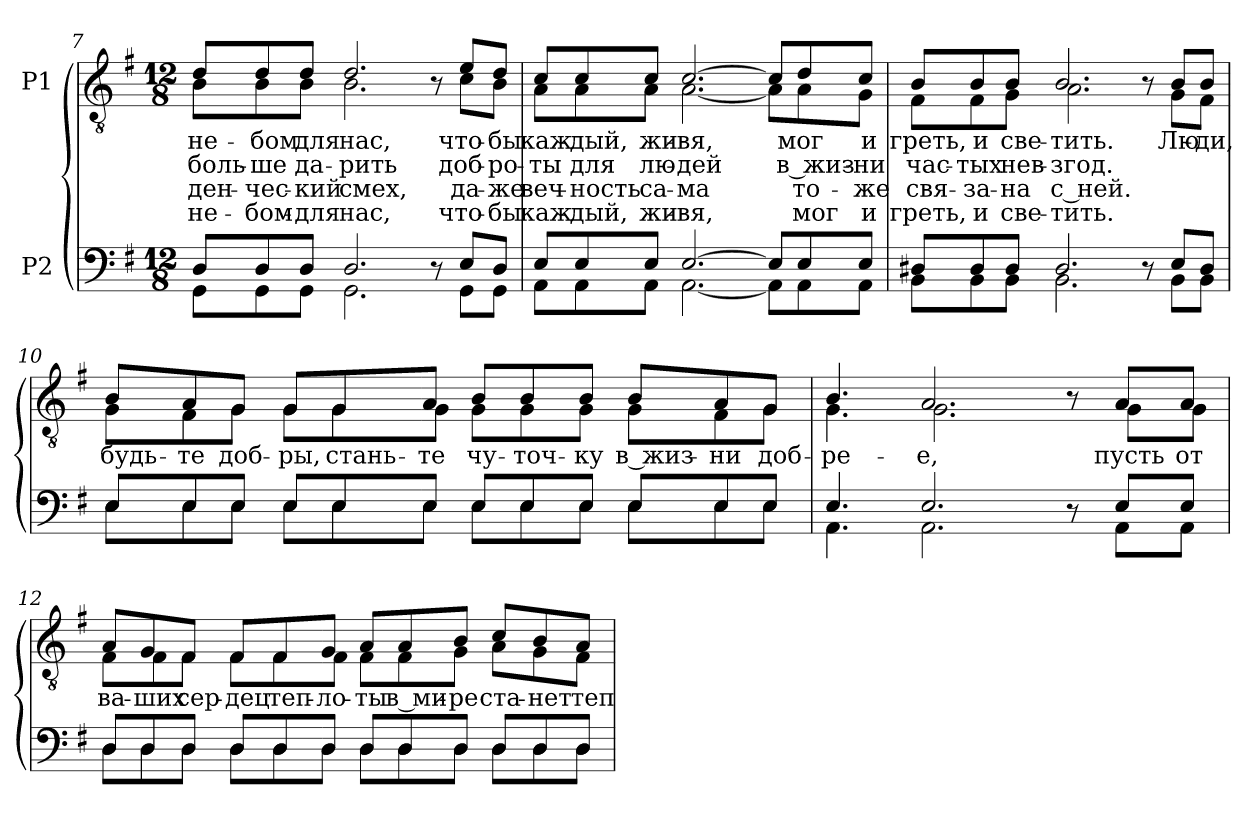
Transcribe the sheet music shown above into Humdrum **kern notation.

**kern	**kern	**text	**text	**text	**text
*part2	*part1	*part1	*part1	*part1	*part1
*staff2	*staff1	*staff1	*staff1	*staff1	*staff1
*I"P2	*I"P1	*	*	*	*
*clefF4	*clefGv2	*	*	*	*
*	*ITrd7c12	*	*	*	*
*k[f#]	*k[f#]	*	*	*	*
*e:	*e:	*	*	*	*
*M12/8	*M12/8	*	*	*	*
=7	=7	=7	=7	=7	=7
*^	*	*	*	*	*
!	!	!	!LO:LY:b:color=#000000	!LO:LY:b:color=#000000	!LO:LY:b:color=#000000	!LO:LY:b:color=#000000
*	*	*^	*	*	*	*
8Di/L	8GGi\L	8Di/L	8BBi\L	не-	боль-	-ден-	не-
!	!	!	!	!LO:LY:b:color=#000000	!LO:LY:b:color=#000000	!LO:LY:b:color=#000000	!LO:LY:b:color=#000000
8Di/	8GGi\	8Di/	8BBi\	-бом	-ше	-чес-	-бом-
!	!	!	!	!LO:LY:b:color=#000000	!LO:LY:b:color=#000000	!LO:LY:b:color=#000000	!LO:LY:b:color=#000000
8Di/J	8GGi\J	8Di/J	8BBi\J	для	да-	-кий	-для
!	!	!	!	!LO:LY:b:color=#000000	!LO:LY:b:color=#000000	!LO:LY:b:color=#000000	!LO:LY:b:color=#000000
2.Di/	2.GGi\	2.Di/	2.BBi\	нас,	-рить	смех,	нас,
8r	8ryy	8r	8ryy	.	.	.	.
!	!	!	!	!LO:LY:b:color=#000000	!LO:LY:b:color=#000000	!LO:LY:b:color=#000000	!LO:LY:b:color=#000000
8Ei/L	8GGi\L	8Ei/L	8Ci\L	что-	доб-	да-	что-
!	!	!	!	!LO:LY:b:color=#000000	!LO:LY:b:color=#000000	!LO:LY:b:color=#000000	!LO:LY:b:color=#000000
8Di/J	8GGi\J	8Di/J	8BBi\J	-бы	-ро-	-же	-бы
!!LO:LB:g=z	!!
=8	=8	=8	=8	=8	=8	=8	=8
!	!	!	!	!LO:LY:b:color=#000000	!LO:LY:b:color=#000000	!LO:LY:b:color=#000000	!LO:LY:b:color=#000000
8Ei/L	8AAi\L	8Ci/L	8AAi\L	каж-	-ты	веч-	каж-
!	!	!	!	!LO:LY:b:color=#000000	!LO:LY:b:color=#000000	!LO:LY:b:color=#000000	!LO:LY:b:color=#000000
8Ei/	8AAi\	8Ci/	8AAi\	-дый,	для	-ность	-дый,
!	!	!	!	!LO:LY:b:color=#000000	!LO:LY:b:color=#000000	!LO:LY:b:color=#000000	!LO:LY:b:color=#000000
8Ei/J	8AAi\J	8Ci/J	8AAi\J	жи-	лю-	са-	жи-
!	!	!	!	!LO:LY:b:color=#000000	!LO:LY:b:color=#000000	!LO:LY:b:color=#000000	!LO:LY:b:color=#000000
[>2.Ei/	[<2.AAi\	[>2.Ci/	[<2.AAi\	-вя,	-дей	-ма	-вя,
8Ei/L]	8AAi\L]	8Ci/L]	8AAi\L]	.	.	.	.
!	!	!	!	!LO:LY:b:color=#000000	!LO:LY:b:color=#000000	!LO:LY:b:color=#000000	!LO:LY:b:color=#000000
8Ei/	8AAi\	8Di/	8AAi\	мог	в жиз-	то-	мог
!	!	!	!	!LO:LY:b:color=#000000	!LO:LY:b:color=#000000	!LO:LY:b:color=#000000	!LO:LY:b:color=#000000
8Ei/J	8AAi\J	8Ci/J	8GGi\J	и	-ни	-же	и
=9	=9	=9	=9	=9	=9	=9	=9
!	!	!	!	!LO:LY:b:color=#000000	!LO:LY:b:color=#000000	!LO:LY:b:color=#000000	!LO:LY:b:color=#000000
8D#Xi/L	8BBi\L	8BBi/L	8FF#i\L	греть,	час-	свя-	греть,
!	!	!	!	!LO:LY:b:color=#000000	!LO:LY:b:color=#000000	!LO:LY:b:color=#000000	!LO:LY:b:color=#000000
8D#i/	8BBi\	8BBi/	8FF#i\	и	-тых	-за-	и
!	!	!	!	!LO:LY:b:color=#000000	!LO:LY:b:color=#000000	!LO:LY:b:color=#000000	!LO:LY:b:color=#000000
8D#i/J	8BBi\J	8BBi/J	8GGi\J	све-	нев-	-на	све-
!	!	!	!	!LO:LY:b:color=#000000	!LO:LY:b:color=#000000	!LO:LY:b:color=#000000	!LO:LY:b:color=#000000
2.D#i/	2.BBi\	2.BBi/	2.AAi\	-тить.	-згод.	с ней.	-тить.
8r	8ryy	8r	8ryy	.	.	.	.
!	!	!	!	!LO:LY:b:color=#000000	!	!	!
8Ei/L	8BBi\L	8BBi/L	8GGi\L	Лю-	.	.	.
!	!	!	!	!LO:LY:b:color=#000000	!	!	!
8D#i/J	8BBi\J	8BBi/J	8FF#i\J	-ди,	.	.	.
!!LO:PB:g=z	!!
=10	=10	=10	=10	=10	=10	=10	=10
!	!	!	!	!LO:LY:b:color=#000000	!	!	!
8Ei/L	8Ei\L	8BBi/L	8GGi\L	будь-	.	.	.
!	!	!	!	!LO:LY:b:color=#000000	!	!	!
8Ei/	8Ei\	8AAi/	8FF#i\	-те	.	.	.
!	!	!	!	!LO:LY:b:color=#000000	!	!	!
8Ei/J	8Ei\J	8GGi/J	8GGi\J	доб-	.	.	.
!	!	!	!	!LO:LY:b:color=#000000	!	!	!
8Ei/L	8Ei\L	8GGi/L	8GGi\L	-ры,	.	.	.
!	!	!	!	!LO:LY:b:color=#000000	!	!	!
8Ei/	8Ei\	8GGi/	8GGi\	стань-	.	.	.
!	!	!	!	!LO:LY:b:color=#000000	!	!	!
8Ei/J	8Ei\J	8AAi/J	8GGi\J	-те	.	.	.
!	!	!	!	!LO:LY:b:color=#000000	!	!	!
8Ei/L	8Ei\L	8BBi/L	8GGi\L	чу-	.	.	.
!	!	!	!	!LO:LY:b:color=#000000	!	!	!
8Ei/	8Ei\	8BBi/	8GGi\	-точ-	.	.	.
!	!	!	!	!LO:LY:b:color=#000000	!	!	!
8Ei/J	8Ei\J	8BBi/J	8GGi\J	-ку	.	.	.
!	!	!	!	!LO:LY:b:color=#000000	!	!	!
8Ei/L	8Ei\L	8BBi/L	8GGi\L	в жиз-	.	.	.
!	!	!	!	!LO:LY:b:color=#000000	!	!	!
8Ei/	8Ei\	8AAi/	8FF#i\	-ни	.	.	.
!	!	!	!	!LO:LY:b:color=#000000	!	!	!
8Ei/J	8Ei\J	8GGi/J	8GGi\J	доб-	.	.	.
=11	=11	=11	=11	=11	=11	=11	=11
!	!	!	!	!LO:LY:b:color=#000000	!	!	!
4.Ei/	4.AAi\	4.BBi/	4.GGi\	-ре-	.	.	.
!	!	!	!	!LO:LY:b:color=#000000	!	!	!
2.Ei/	2.AAi\	2.AAi/	2.GGi\	-е,	.	.	.
8r	8ryy	8r	8ryy	.	.	.	.
!	!	!	!	!LO:LY:b:color=#000000	!	!	!
8Ei/L	8AAi\L	8AAi/L	8GGi\L	пусть	.	.	.
!	!	!	!	!LO:LY:b:color=#000000	!	!	!
8Ei/J	8AAi\J	8AAi/J	8GGi\J	от	.	.	.
!!LO:LB:g=z	!!
=12	=12	=12	=12	=12	=12	=12	=12
!	!	!	!	!LO:LY:b:color=#000000	!	!	!
8Di/L	8Di\L	8AAi/L	8FF#i\L	ва-	.	.	.
!	!	!	!	!LO:LY:b:color=#000000	!	!	!
8Di/	8Di\	8GGi/	8FF#i\	-ших	.	.	.
!	!	!	!	!LO:LY:b:color=#000000	!	!	!
8Di/J	8Di\J	8FF#i/J	8FF#i\J	сер-	.	.	.
!	!	!	!	!LO:LY:b:color=#000000	!	!	!
8Di/L	8Di\L	8FF#i/L	8FF#i\L	-дец	.	.	.
!	!	!	!	!LO:LY:b:color=#000000	!	!	!
8Di/	8Di\	8FF#i/	8FF#i\	теп-	.	.	.
!	!	!	!	!LO:LY:b:color=#000000	!	!	!
8Di/J	8Di\J	8GGi/J	8FF#i\J	-ло-	.	.	.
!	!	!	!	!LO:LY:b:color=#000000	!	!	!
8Di/L	8Di\L	8AAi/L	8FF#i\L	-ты	.	.	.
!	!	!	!	!LO:LY:b:color=#000000	!	!	!
8Di/	8Di\	8AAi/	8FF#i\	в ми-	.	.	.
!	!	!	!	!LO:LY:b:color=#000000	!	!	!
8Di/J	8Di\J	8BBi/J	8GGi\J	-ре	.	.	.
!	!	!	!	!LO:LY:b:color=#000000	!	!	!
8Di/L	8Di\L	8Ci/L	8AAi\L	ста-	.	.	.
!	!	!	!	!LO:LY:b:color=#000000	!	!	!
8Di/	8Di\	8BBi/	8GGi\	-нет	.	.	.
!	!	!	!	!LO:LY:b:color=#000000	!	!	!
8Di/J	8Di\J	8AAi/J	8FF#i\J	теп	.	.	.
*v	*v	*	*	*	*	*	*
*	*v	*v	*	*	*	*
=	=	=	=	=	=
*-	*-	*-	*-	*-	*-
